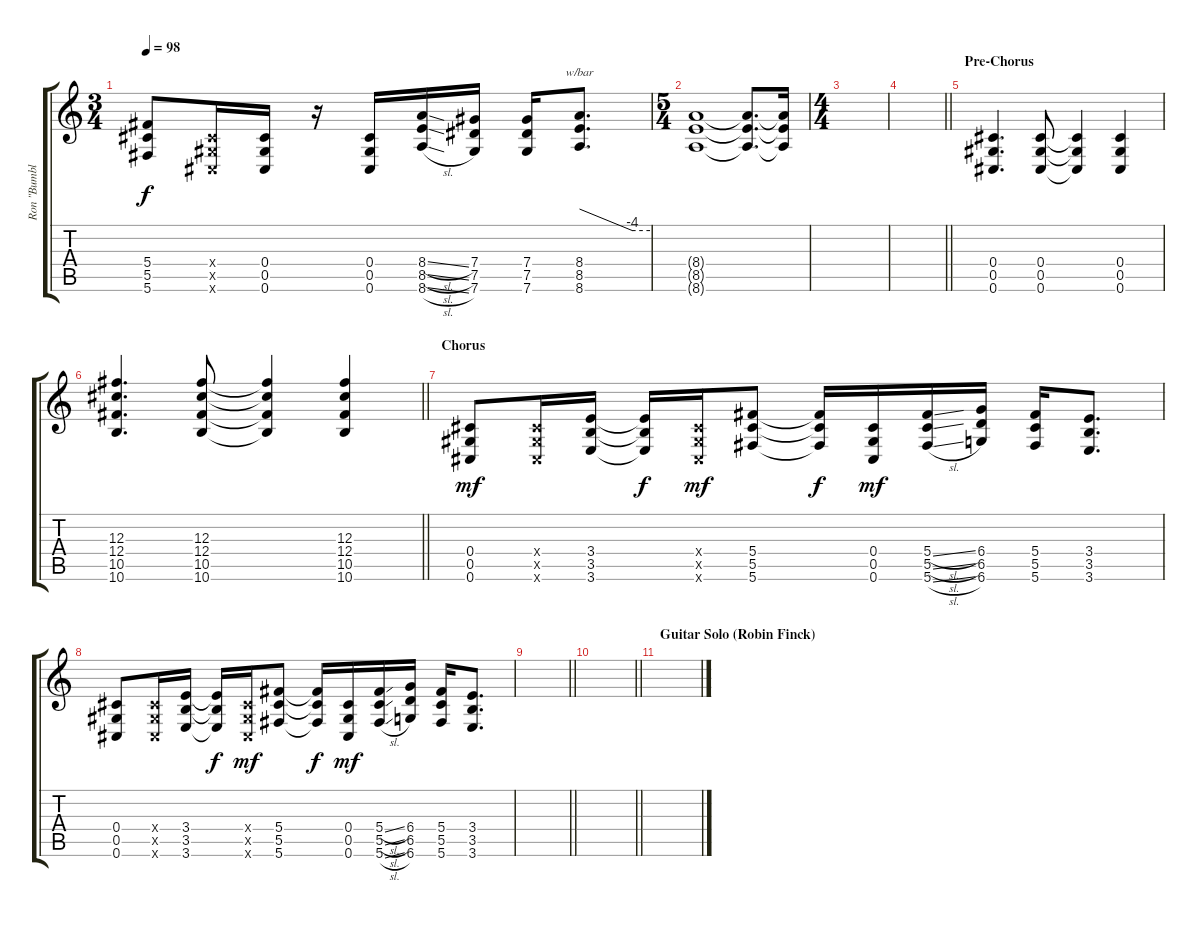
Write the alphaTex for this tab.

\track ("Ron \"Bumblefoot\" Thal (Rhythm)" "Ron \"Bumbl") {instrument distortionguitar}
\staff {score tabs}
\tuning (Eb4 Bb3 Gb3 Db3 Ab2 Db2) {hide}
\ts (3 4)
\tempo 98
\clef g2
\ks c
(5.4 5.5 5.6).8{dy f} (0.4{x} 0.5{x} 0.6{x}).16 (0.4 0.5 0.6).16 r.16 (0.4 0.5 0.6).16 (8.4{sl} 8.5{sl} 8.6{sl}).16 (7.4 7.5 7.6).16 (7.4 7.5 7.6).16 (8.4 8.5 8.6).8{d tbe (custom default 0 0 45 -16 60 -16)} |
\ts (5 4)
(8.4{t} 8.5{t} 8.6{t}).1 (8.4{t} 8.5{t} 8.6{t}).8{d} (8.4{t} 8.5{t} 8.6{t}).16 |
\ts (4 4)
|
\barLineRight lightlight
|
\section ("" "Pre-Chorus")
(0.4 0.5 0.6).4{d} (0.4 0.5 0.6).8 (0.4{t} 0.5{t} 0.6{t}).4 (0.4 0.5 0.6).4 |
\barLineRight lightlight
(12.3 12.4 10.5 10.6).4{d} (12.3 12.4 10.5 10.6).8 (12.3{t} 12.4{t} 10.5{t} 10.6{t}).4 (12.3 12.4 10.5 10.6).4 |
\section ("" "Chorus")
(0.4 0.5 0.6).8{dy mf} (0.4{x} 0.5{x} 0.6{x}).16 (3.4 3.5 3.6).16 (3.4{t} 3.5{t} 3.6{t}).16{dy f} (0.4{x} 0.5{x} 0.6{x}).16{dy mf} (5.4 5.5 5.6).8 (5.4{t} 5.5{t} 5.6{t}).16{dy f} (0.4 0.5 0.6).16{dy mf} (5.4{sl} 5.5{sl} 5.6{sl}).16 (6.4 6.5 6.6).16 (5.4 5.5 5.6).16 (3.4 3.5 3.6).8{d} |
(0.4 0.5 0.6).8 (0.4{x} 0.5{x} 0.6{x}).16 (3.4 3.5 3.6).16 (3.4{t} 3.5{t} 3.6{t}).16{dy f} (0.4{x} 0.5{x} 0.6{x}).16{dy mf} (5.4 5.5 5.6).8 (5.4{t} 5.5{t} 5.6{t}).16{dy f} (0.4 0.5 0.6).16{dy mf} (5.4{sl} 5.5{sl} 5.6{sl}).16 (6.4 6.5 6.6).16 (5.4 5.5 5.6).16 (3.4 3.5 3.6).8{d} |
\barLineRight lightlight
|
\barLineRight lightlight
|
\section ("" "Guitar Solo (Robin Finck)")
